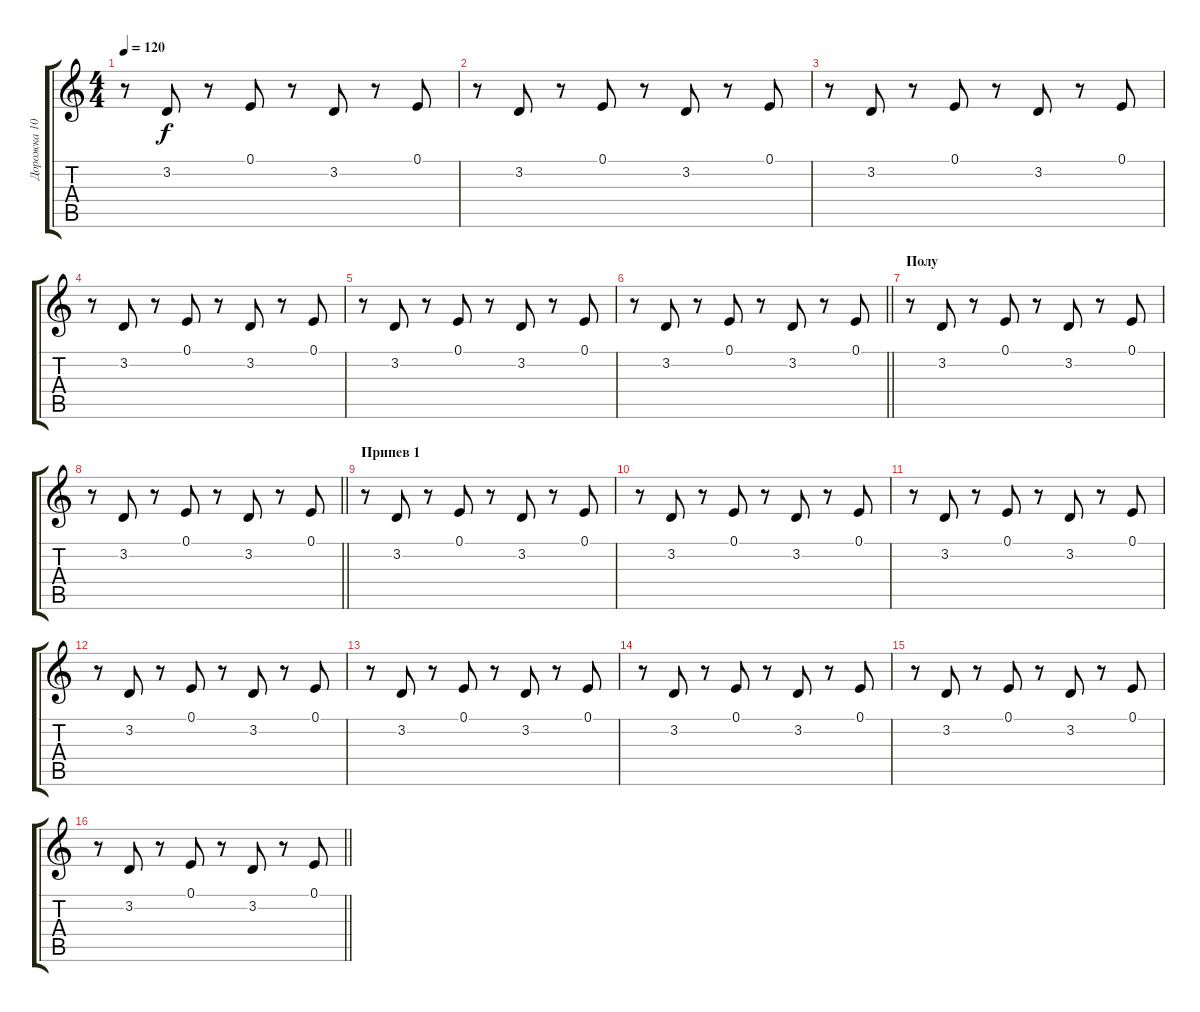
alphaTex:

\track ("Дорожка 10" "Дорожка 10") {instrument fx4atmosphere}
\staff {score tabs}
\tuning (E4 B3 G3 D3 A2 E2) {hide}
\ts (4 4)
\tempo 120
\clef g2
\ks c
r.8{dy f} 3.2.8 r.8 0.1.8 r.8 3.2.8 r.8 0.1.8 |
r.8 3.2.8 r.8 0.1.8 r.8 3.2.8 r.8 0.1.8 |
r.8 3.2.8 r.8 0.1.8 r.8 3.2.8 r.8 0.1.8 |
r.8 3.2.8 r.8 0.1.8 r.8 3.2.8 r.8 0.1.8 |
r.8 3.2.8 r.8 0.1.8 r.8 3.2.8 r.8 0.1.8 |
\barLineRight lightlight
r.8 3.2.8 r.8 0.1.8 r.8 3.2.8 r.8 0.1.8 |
\section ("" "Полу")
r.8 3.2.8 r.8 0.1.8 r.8 3.2.8 r.8 0.1.8 |
\barLineRight lightlight
r.8 3.2.8 r.8 0.1.8 r.8 3.2.8 r.8 0.1.8 |
\section ("" "Припев 1")
r.8 3.2.8 r.8 0.1.8 r.8 3.2.8 r.8 0.1.8 |
r.8 3.2.8 r.8 0.1.8 r.8 3.2.8 r.8 0.1.8 |
r.8 3.2.8 r.8 0.1.8 r.8 3.2.8 r.8 0.1.8 |
r.8 3.2.8 r.8 0.1.8 r.8 3.2.8 r.8 0.1.8 |
r.8 3.2.8 r.8 0.1.8 r.8 3.2.8 r.8 0.1.8 |
r.8 3.2.8 r.8 0.1.8 r.8 3.2.8 r.8 0.1.8 |
r.8 3.2.8 r.8 0.1.8 r.8 3.2.8 r.8 0.1.8 |
\barLineRight lightlight
r.8 3.2.8 r.8 0.1.8 r.8 3.2.8 r.8 0.1.8
